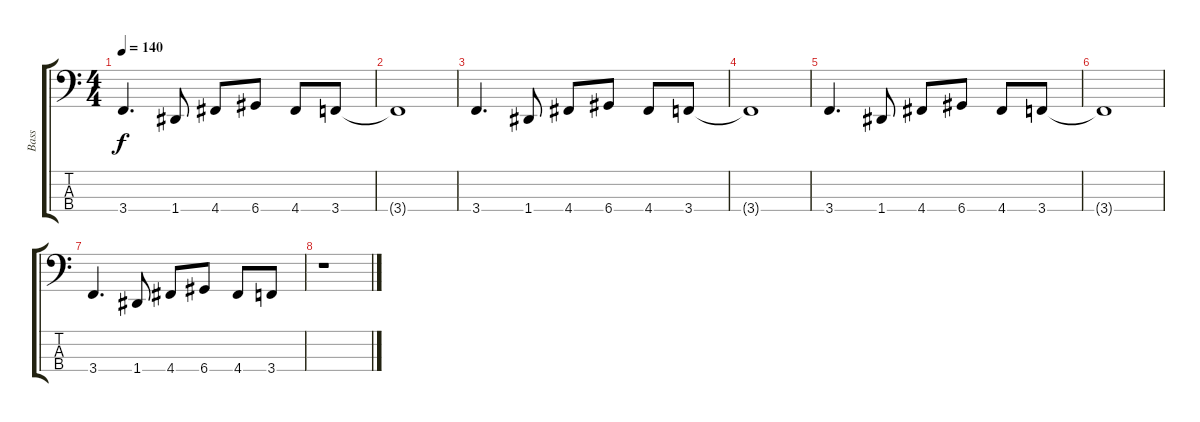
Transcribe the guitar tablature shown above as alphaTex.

\track ("Bass" "Bass") {instrument electricbasspick}
\staff {score tabs}
\tuning (G2 D2 A1 D1) {hide}
\ts (4 4)
\tempo 140
\clef f4
\ks c
3.4.4{d dy f} 1.4.8 4.4.8 6.4.8 4.4.8 3.4.8 |
3.4{t}.1 |
3.4.4{d} 1.4.8 4.4.8 6.4.8 4.4.8 3.4.8 |
3.4{t}.1 |
3.4.4{d} 1.4.8 4.4.8 6.4.8 4.4.8 3.4.8 |
3.4{t}.1 |
3.4.4{d} 1.4.8 4.4.8 6.4.8 4.4.8 3.4.8 |
r.1
